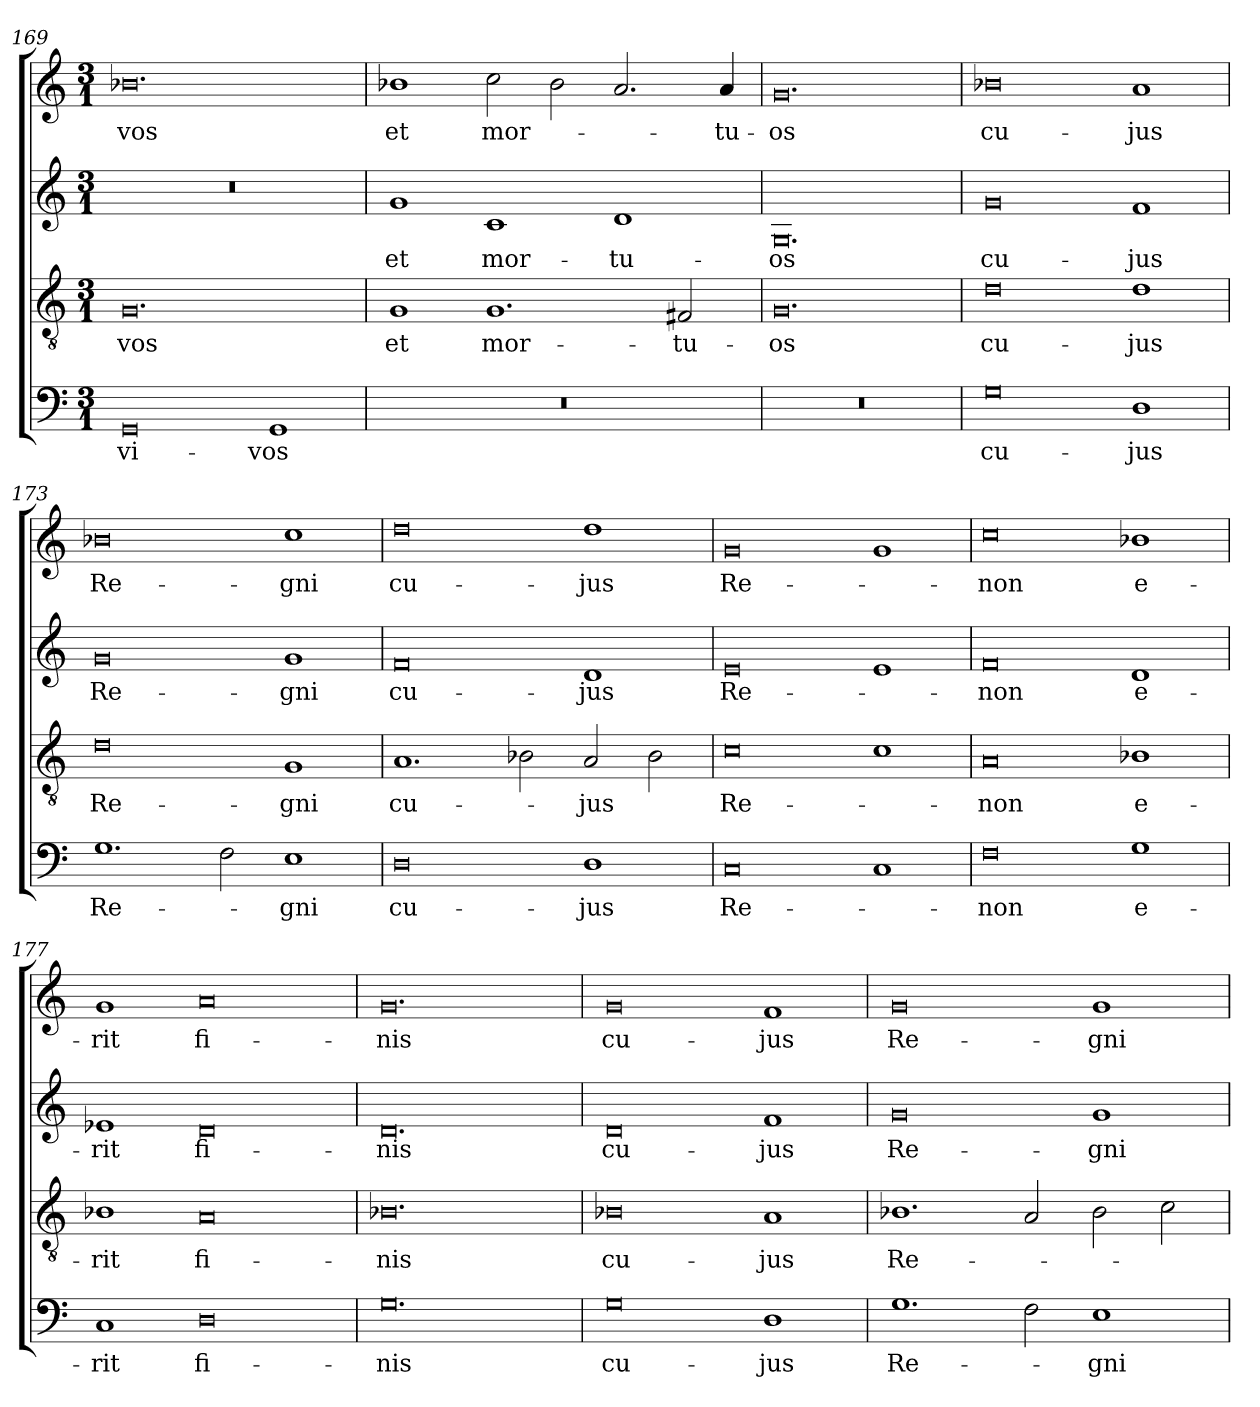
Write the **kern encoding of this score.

**kern	**text	**kern	**text	**kern	**text	**kern	**text
*part4	*part4	*part3	*part3	*part2	*part2	*part1	*part1
*staff4	*staff4	*staff3	*staff3	*staff2	*staff2	*staff1	*staff1
*clefF4	*	*clefGv2	*	*clefG2	*	*clefG2	*
*k[]	*	*k[]	*	*k[]	*	*k[]	*
*M3/1	*	*M3/1	*	*M3/1	*	*M3/1	*
=169	=169	=169	=169	=169	=169	=169	=169
0GG	vi-	0.G	-vos	0.r	.	0.b-X	-vos
1GG	-vos	.	.	.	.	.	.
=170	=170	=170	=170	=170	=170	=170	=170
0.r	.	1G	et	1g	et	1b-X	et
.	.	1.G	mor-	1c	mor-	2cc	mor-
.	.	.	.	.	.	2b-	.
.	.	.	.	1d	-tu-	2.a	.
.	.	2F#X	-tu-	.	.	.	.
.	.	.	.	.	.	4a	-tu-
=171	=171	=171	=171	=171	=171	=171	=171
0.r	.	0.G	-os	0.G	-os	0.g	-os
=172	=172	=172	=172	=172	=172	=172	=172
0G	cu-	0d	cu-	0g	cu-	0b-X	cu-
1D	-jus	1d	-jus	1f	-jus	1a	-jus
=173	=173	=173	=173	=173	=173	=173	=173
1.G	Re-	0d	Re-	0g	Re-	0b-X	Re-
2F	.	.	.	.	.	.	.
1E	-gni	1G	-gni	1g	-gni	1cc	-gni
=174	=174	=174	=174	=174	=174	=174	=174
0D	cu-	1.A	cu-	0f	cu-	0dd	cu-
.	.	2B-X	.	.	.	.	.
1D	-jus	2A	-jus	1d	-jus	1dd	-jus
.	.	2B-	.	.	.	.	.
=175	=175	=175	=175	=175	=175	=175	=175
0C	Re-	0c	Re-	0e	Re-	0g	Re-
1C	.	1c	.	1e	.	1g	.
=176	=176	=176	=176	=176	=176	=176	=176
0F	-non	0A	-non	0f	-non	0cc	-non
1G	e-	1B-X	e-	1d	e-	1b-X	e-
=177	=177	=177	=177	=177	=177	=177	=177
1C	-rit	1B-X	-rit	1e-X	-rit	1g	-rit
0D	fi-	0A	fi-	0d	fi-	0a	fi-
=178	=178	=178	=178	=178	=178	=178	=178
0.G	-nis	0.B-X	-nis	0.d	-nis	0.g	-nis
=179	=179	=179	=179	=179	=179	=179	=179
0G	cu-	0B-X	cu-	0d	cu-	0g	cu-
1D	-jus	1A	-jus	1f	-jus	1f	-jus
=180	=180	=180	=180	=180	=180	=180	=180
1.G	Re-	1.B-X	Re-	0g	Re-	0g	Re-
2F	.	2A	.	.	.	.	.
1E	-gni	2B-	.	1g	-gni	1g	-gni
.	.	2c	.	.	.	.	.
=	=	=	=	=	=	=	=
*-	*-	*-	*-	*-	*-	*-	*-
